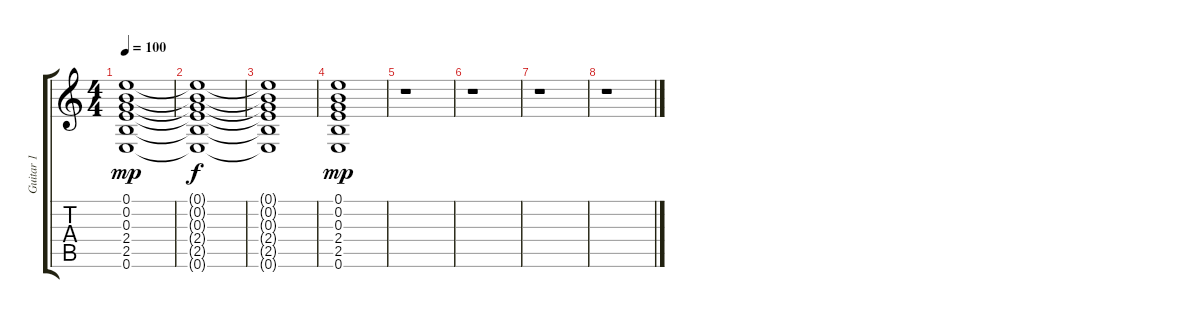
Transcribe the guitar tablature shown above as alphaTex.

\track ("Guitar 1" "Guitar 1") {instrument acousticguitarsteel}
\staff {score tabs}
\tuning (E4 B3 G3 D3 A2 E2) {hide}
\ts (4 4)
\tempo 100
\clef g2
\ks c
(0.1 0.2 0.3 2.4 2.5 0.6).1{dy mp} |
(0.1{t} 0.2{t} 0.3{t} 2.4{t} 2.5{t} 0.6{t}).1{dy f} |
(0.1{t} 0.2{t} 0.3{t} 2.4{t} 2.5{t} 0.6{t}).1 |
(0.1 0.2 0.3 2.4 2.5 0.6).1{dy mp} |
r.1 |
r.1 |
r.1 |
r.1
